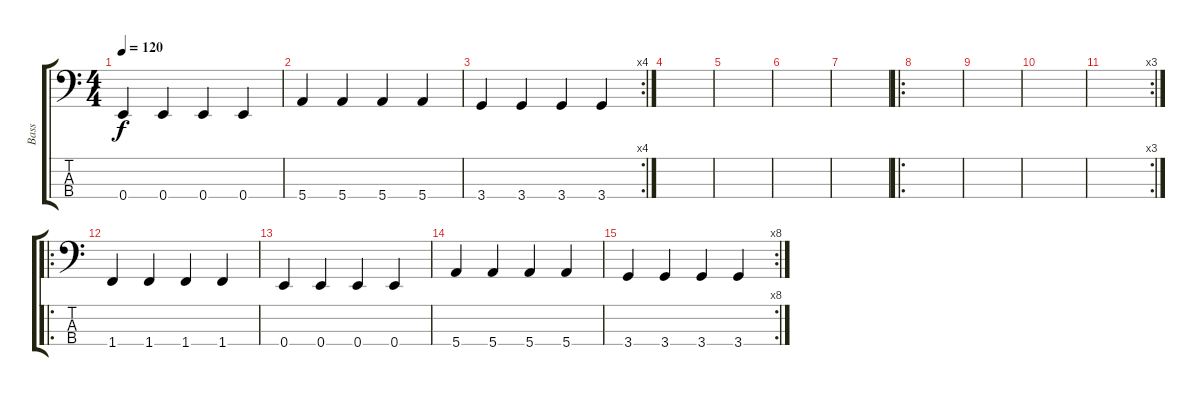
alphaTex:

\track ("Bass" "Bass") {instrument electricbassfinger}
\staff {score tabs}
\tuning (G2 D2 A1 E1) {hide}
\ts (4 4)
\tempo 120
\clef f4
\ks c
0.4.4{dy f} 0.4.4 0.4.4 0.4.4 |
5.4.4 5.4.4 5.4.4 5.4.4 |
\rc 4
3.4.4 3.4.4 3.4.4 3.4.4 |
|
|
|
|
\ro
|
|
|
\rc 3
|
\ro
1.4.4 1.4.4 1.4.4 1.4.4 |
0.4.4 0.4.4 0.4.4 0.4.4 |
5.4.4 5.4.4 5.4.4 5.4.4 |
\rc 8
3.4.4 3.4.4 3.4.4 3.4.4
